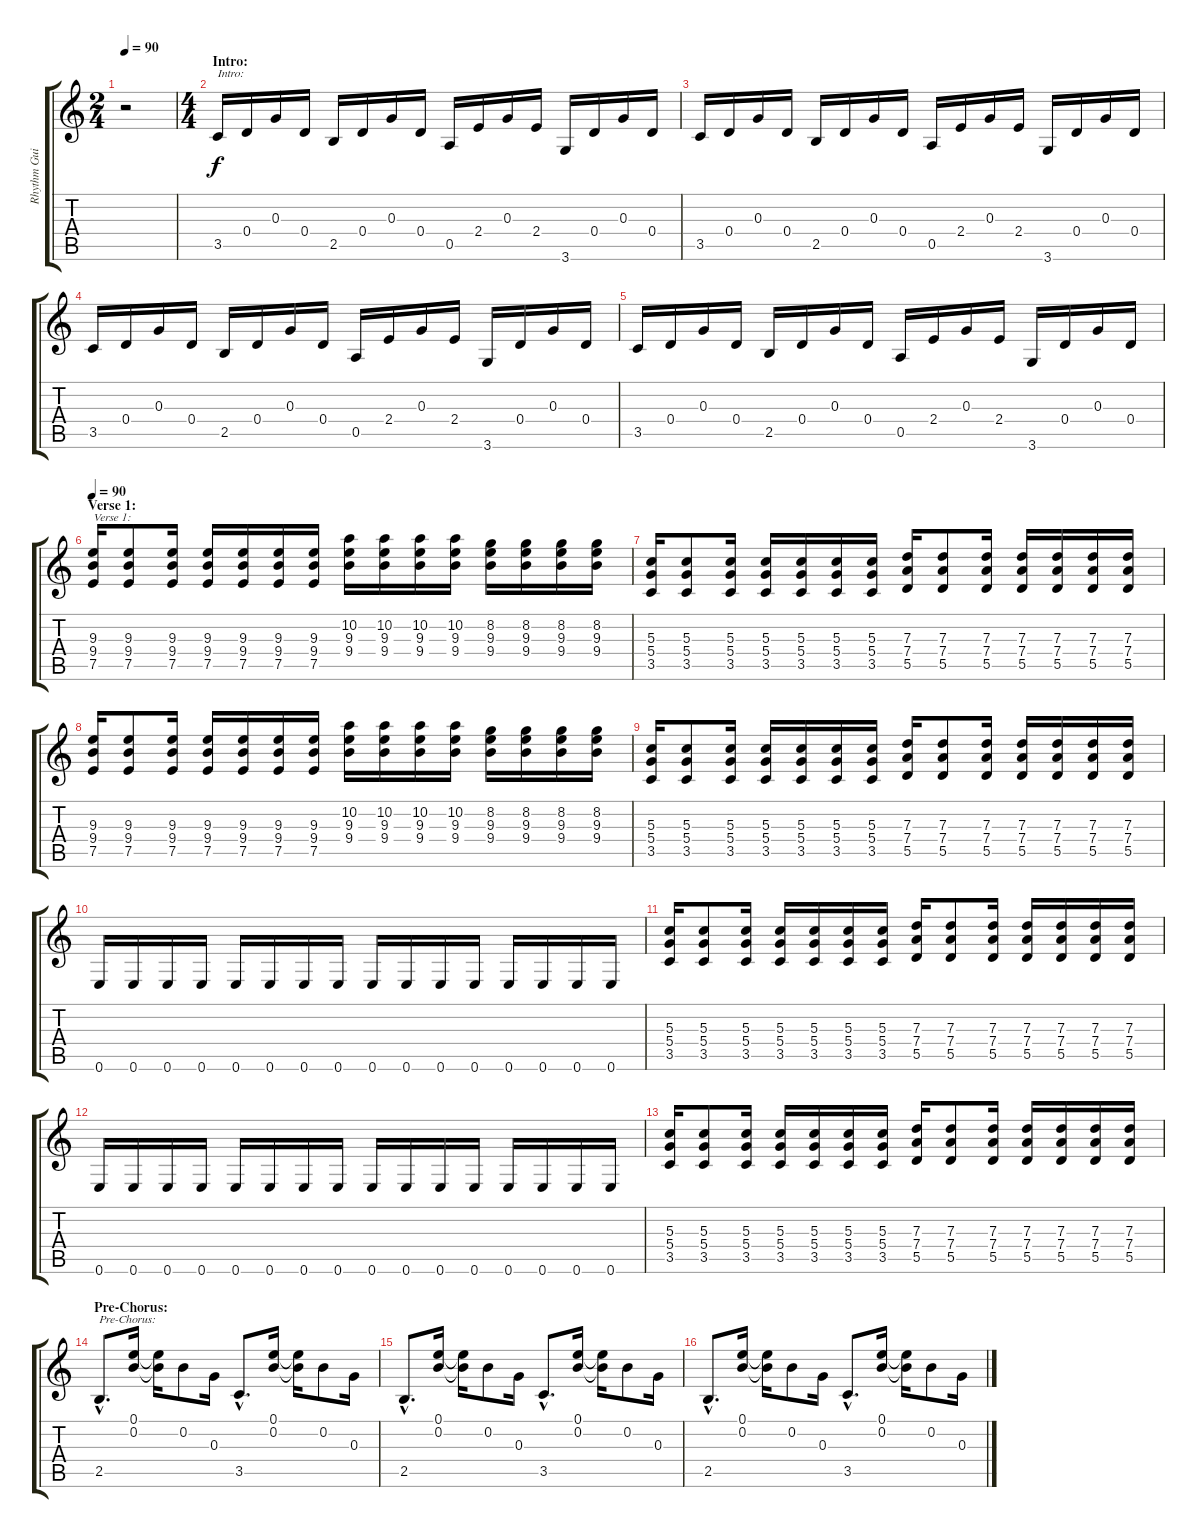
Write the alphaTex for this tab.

\track ("Rhythm Guitar 1" "Rhythm Gui") {instrument distortionguitar}
\staff {score tabs}
\tuning (E4 B3 G3 D3 A2 E2) {hide}
\ts (2 4)
\tempo 90
\tempo 48
\tempo 90
\clef g2
\ks c
r.2{dy f instrument distortionguitar} |
\ts (4 4)
\section ("" "Intro:")
3.5.16{txt "Intro:"} 0.4.16 0.3.16 0.4.16 2.5.16 0.4.16 0.3.16 0.4.16 0.5.16 2.4.16 0.3.16 2.4.16 3.6.16 0.4.16 0.3.16 0.4.16 |
3.5.16 0.4.16 0.3.16 0.4.16 2.5.16 0.4.16 0.3.16 0.4.16 0.5.16 2.4.16 0.3.16 2.4.16 3.6.16 0.4.16 0.3.16 0.4.16 |
3.5.16 0.4.16 0.3.16 0.4.16 2.5.16 0.4.16 0.3.16 0.4.16 0.5.16 2.4.16 0.3.16 2.4.16 3.6.16 0.4.16 0.3.16 0.4.16 |
3.5.16 0.4.16 0.3.16 0.4.16 2.5.16 0.4.16 0.3.16 0.4.16 0.5.16 2.4.16 0.3.16 2.4.16 3.6.16 0.4.16 0.3.16 0.4.16 |
\section ("" "Verse 1:")
\tempo 90
(9.3 9.4 7.5).16{txt "Verse 1:"} (9.3 9.4 7.5).8 (9.3 9.4 7.5).16 (9.3 9.4 7.5).16 (9.3 9.4 7.5).16 (9.3 9.4 7.5).16 (9.3 9.4 7.5).16 (10.2 9.3 9.4).16 (10.2 9.3 9.4).16 (10.2 9.3 9.4).16 (10.2 9.3 9.4).16 (8.2 9.3 9.4).16 (8.2 9.3 9.4).16 (8.2 9.3 9.4).16 (8.2 9.3 9.4).16 |
(5.3 5.4 3.5).16 (5.3 5.4 3.5).8 (5.3 5.4 3.5).16 (5.3 5.4 3.5).16 (5.3 5.4 3.5).16 (5.3 5.4 3.5).16 (5.3 5.4 3.5).16 (7.3 7.4 5.5).16 (7.3 7.4 5.5).8 (7.3 7.4 5.5).16 (7.3 7.4 5.5).16 (7.3 7.4 5.5).16 (7.3 7.4 5.5).16 (7.3 7.4 5.5).16 |
(9.3 9.4 7.5).16 (9.3 9.4 7.5).8 (9.3 9.4 7.5).16 (9.3 9.4 7.5).16 (9.3 9.4 7.5).16 (9.3 9.4 7.5).16 (9.3 9.4 7.5).16 (10.2 9.3 9.4).16 (10.2 9.3 9.4).16 (10.2 9.3 9.4).16 (10.2 9.3 9.4).16 (8.2 9.3 9.4).16 (8.2 9.3 9.4).16 (8.2 9.3 9.4).16 (8.2 9.3 9.4).16 |
(5.3 5.4 3.5).16 (5.3 5.4 3.5).8 (5.3 5.4 3.5).16 (5.3 5.4 3.5).16 (5.3 5.4 3.5).16 (5.3 5.4 3.5).16 (5.3 5.4 3.5).16 (7.3 7.4 5.5).16 (7.3 7.4 5.5).8 (7.3 7.4 5.5).16 (7.3 7.4 5.5).16 (7.3 7.4 5.5).16 (7.3 7.4 5.5).16 (7.3 7.4 5.5).16 |
0.6.16 0.6.16 0.6.16 0.6.16 0.6.16 0.6.16 0.6.16 0.6.16 0.6.16 0.6.16 0.6.16 0.6.16 0.6.16 0.6.16 0.6.16 0.6.16 |
(5.3 5.4 3.5).16 (5.3 5.4 3.5).8 (5.3 5.4 3.5).16 (5.3 5.4 3.5).16 (5.3 5.4 3.5).16 (5.3 5.4 3.5).16 (5.3 5.4 3.5).16 (7.3 7.4 5.5).16 (7.3 7.4 5.5).8 (7.3 7.4 5.5).16 (7.3 7.4 5.5).16 (7.3 7.4 5.5).16 (7.3 7.4 5.5).16 (7.3 7.4 5.5).16 |
0.6.16 0.6.16 0.6.16 0.6.16 0.6.16 0.6.16 0.6.16 0.6.16 0.6.16 0.6.16 0.6.16 0.6.16 0.6.16 0.6.16 0.6.16 0.6.16 |
(5.3 5.4 3.5).16 (5.3 5.4 3.5).8 (5.3 5.4 3.5).16 (5.3 5.4 3.5).16 (5.3 5.4 3.5).16 (5.3 5.4 3.5).16 (5.3 5.4 3.5).16 (7.3 7.4 5.5).16 (7.3 7.4 5.5).8 (7.3 7.4 5.5).16 (7.3 7.4 5.5).16 (7.3 7.4 5.5).16 (7.3 7.4 5.5).16 (7.3 7.4 5.5).16 |
\section ("" "Pre-Chorus:")
2.5{hac}.8{d txt "Pre-Chorus:"} (0.1 0.2).16 (0.1{t} 0.2{t}).16 0.2.8 0.3.16 3.5{hac}.8{d} (0.1 0.2).16 (0.1{t} 0.2{t}).16 0.2.8 0.3.16 |
2.5{hac}.8{d} (0.1 0.2).16 (0.1{t} 0.2{t}).16 0.2.8 0.3.16 3.5{hac}.8{d} (0.1 0.2).16 (0.1{t} 0.2{t}).16 0.2.8 0.3.16 |
2.5{hac}.8{d} (0.1 0.2).16 (0.1{t} 0.2{t}).16 0.2.8 0.3.16 3.5{hac}.8{d} (0.1 0.2).16 (0.1{t} 0.2{t}).16 0.2.8 0.3.16
